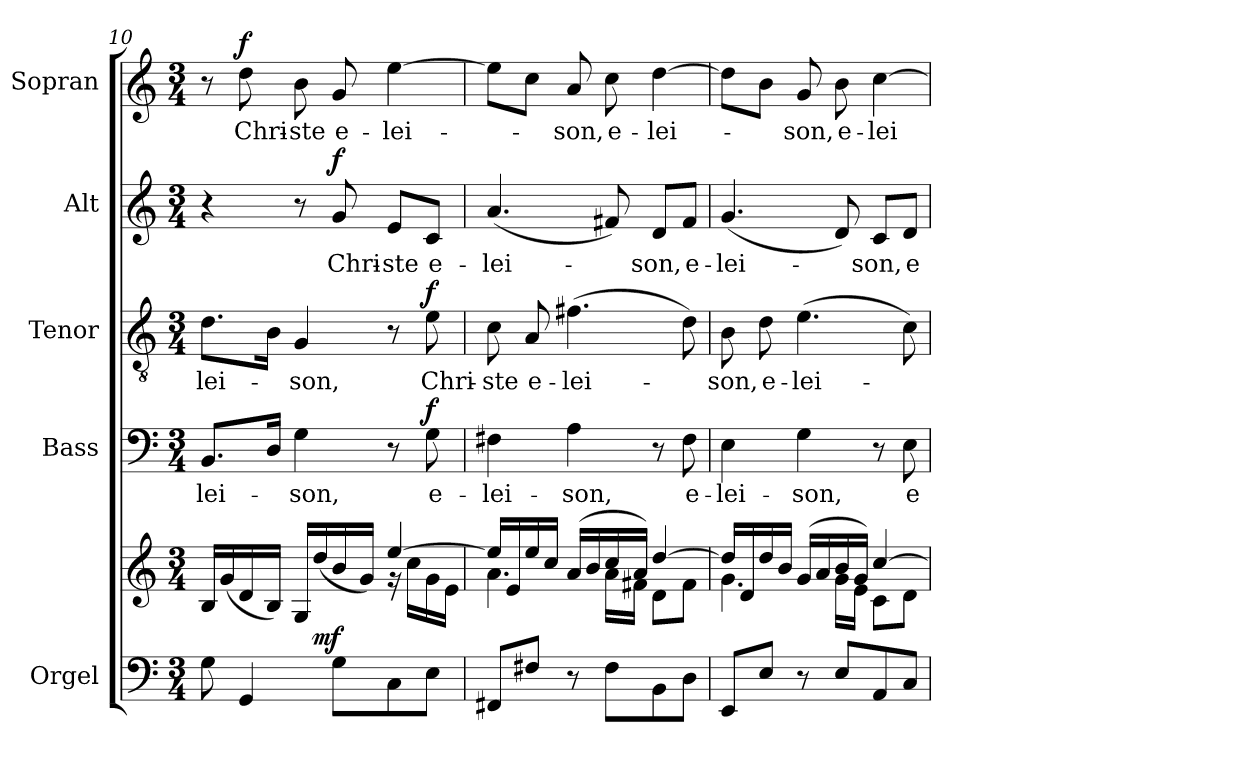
**kern	**kern	**dynam	**kern	**text	**dynam	**kern	**text	**dynam	**kern	**text	**dynam	**kern	**text	**dynam
*part5	*part5	*part5	*part4	*part4	*part4	*part3	*part3	*part3	*part2	*part2	*part2	*part1	*part1	*part1
*staff6	*staff5	*staff5/6	*staff4	*staff4	*staff4	*staff3	*staff3	*staff3	*staff2	*staff2	*staff2	*staff1	*staff1	*staff1
*I"Orgel	*	*	*I"Bass	*	*	*I"Tenor	*	*	*I"Alt	*	*	*I"Sopran	*	*
*I'Org.	*	*	*I'B.	*	*	*I'T.	*	*	*I'A.	*	*	*I'S.	*	*
*clefF4	*clefG2	*	*clefF4	*	*	*clefGv2	*	*	*clefG2	*	*	*clefG2	*	*
*k[]	*k[]	*	*k[]	*	*	*k[]	*	*	*k[]	*	*	*k[]	*	*
*C:	*C:	*	*C:	*	*	*C:	*	*	*C:	*	*	*C:	*	*
*M3/4	*M3/4	*	*M3/4	*	*	*M3/4	*	*	*M3/4	*	*	*M3/4	*	*
=10	=10	=10	=10	=10	=10	=10	=10	=10	=10	=10	=10	=10	=10	=10
*	*^	*	*	*	*	*	*	*	*	*	*	*	*	*
!	!	!	!	!	!LO:LY:b	!	!	!LO:LY:b	!	!	!	!	!	!	!
8G\	16B/LL	2ryy	.	8.BB/L	-lei-	.	8.d\L	-lei-	.	4r	.	.	8r	.	.
.	(>16g/	.	.	.	.	.	.	.	.	.	.	.	.	.	.
!	!	!	!	!	!	!	!	!	!	!	!	!	!	!LO:LY:b	!LO:DY:a
4GG/	16d/	.	.	.	.	.	.	.	.	.	.	.	8dd\	Chri-	f
.	16B/JJ)	.	.	16D/Jk	.	.	16B\Jk	.	.	.	.	.	.	.	.
!	!	!	!	!	!LO:LY:b	!	!	!LO:LY:b	!	!	!	!	!	!LO:LY:b	!
.	16G/LL	.	.	4G\	-son,	.	4G/	-son,	.	8r	.	.	8b\	-ste	.
!	!	!	!LO:DY:b	!	!	!	!	!	!	!	!	!	!	!	!
.	(>16dd/	.	mf	.	.	.	.	.	.	.	.	.	.	.	.
!	!	!	!	!	!	!	!	!	!	!	!LO:LY:b	!LO:DY:a	!	!LO:LY:b	!
8G\L	16b/	.	.	.	.	.	.	.	.	8g/	Chri-	f	8g/	e-	.
.	16g/JJ)	.	.	.	.	.	.	.	.	.	.	.	.	.	.
!	!	!	!	!	!	!	!	!	!	!	!LO:LY:b	!	!	!LO:LY:b	!
8C\	[>4ee/	16rf	.	8r	.	.	8r	.	.	8e/L	-ste	.	[4ee\	-lei-	.
.	.	16cc\LL	.	.	.	.	.	.	.	.	.	.	.	.	.
!	!	!	!	!	!LO:LY:b	!LO:DY:a	!	!LO:LY:b	!LO:DY:a	!	!LO:LY:b	!	!	!	!
8E\J	.	16g\	.	8G\	e-	f	8e\	Chri-	f	8c/J	e-	.	.	.	.
.	.	16e\JJ	.	.	.	.	.	.	.	.	.	.	.	.	.
!!LO:PB:g=z
=11	=11	=11	=11	=11	=11	=11	=11	=11	=11	=11	=11	=11	=11	=11	=11
!	!	!	!	!	!LO:LY:b	!	!	!LO:LY:b	!	!	!LO:LY:b	!	!	!	!
8FF#X/L	16ee/LL]	4.a\	.	4F#X\	-lei-	.	8c\	-ste	.	(<4.a/	-lei-	.	8ee\L]	.	.
.	16e/	.	.	.	.	.	.	.	.	.	.	.	.	.	.
!	!	!	!	!	!	!	!	!LO:LY:b	!	!	!	!	!	!	!
8F#X/J	16ee/	.	.	.	.	.	8A/	e-	.	.	.	.	8cc\J	.	.
.	16cc/JJ	.	.	.	.	.	.	.	.	.	.	.	.	.	.
!	!	!	!	!	!LO:LY:b	!	!	!LO:LY:b	!	!	!	!	!	!LO:LY:b	!
8r	(>16a/LL	.	.	4A\	-son,	.	(>4.f#X\	-lei-	.	.	.	.	8a/	-son,	.
.	16b/	.	.	.	.	.	.	.	.	.	.	.	.	.	.
!	!	!	!	!	!	!	!	!	!	!	!	!	!	!LO:LY:b	!
8F#\L	16cc/	16a\LL	.	.	.	.	.	.	.	8f#X/)	.	.	8cc\	e-	.
.	16a/JJ)	16f#X\JJ	.	.	.	.	.	.	.	.	.	.	.	.	.
!	!	!	!	!	!	!	!	!	!	!	!LO:LY:b	!	!	!LO:LY:b	!
8BB\	[>4dd/	8d\L	.	8r	.	.	.	.	.	8d/L	-son,	.	[4dd\	-lei-	.
!	!	!	!	!	!LO:LY:b	!	!	!	!	!	!LO:LY:b	!	!	!	!
8D\J	.	8f#\J	.	8F#\	e-	.	8d\)	.	.	8f#/J	e-	.	.	.	.
=12	=12	=12	=12	=12	=12	=12	=12	=12	=12	=12	=12	=12	=12	=12	=12
!	!	!	!	!	!LO:LY:b	!	!	!LO:LY:b	!	!	!LO:LY:b	!	!	!	!
8EE/L	16dd/LL]	4.g\	.	4E\	-lei-	.	8B\	-son,	.	(<4.g/	-lei-	.	8dd\L]	.	.
.	16d/	.	.	.	.	.	.	.	.	.	.	.	.	.	.
!	!	!	!	!	!	!	!	!LO:LY:b	!	!	!	!	!	!	!
8E/J	16dd/	.	.	.	.	.	8d\	e-	.	.	.	.	8b\J	.	.
.	16b/JJ	.	.	.	.	.	.	.	.	.	.	.	.	.	.
!	!	!	!	!	!LO:LY:b	!	!	!LO:LY:b	!	!	!	!	!	!LO:LY:b	!
8r	(>16g/LL	.	.	4G\	-son,	.	(>4.e\	-lei-	.	.	.	.	8g/	-son,	.
.	16a/	.	.	.	.	.	.	.	.	.	.	.	.	.	.
!	!	!	!	!	!	!	!	!	!	!	!	!	!	!LO:LY:b	!
8E/L	16b/	16g\LL	.	.	.	.	.	.	.	8d/)	.	.	8b\	e-	.
.	16g/JJ)	16e\JJ	.	.	.	.	.	.	.	.	.	.	.	.	.
!	!	!	!	!	!	!	!	!	!	!	!LO:LY:b	!	!	!LO:LY:b	!
8AA/	[>4cc/	8c\L	.	8r	.	.	.	.	.	8c/L	-son,	.	[4cc\	-lei-	.
!	!	!	!	!	!LO:LY:b	!	!	!	!	!	!LO:LY:b	!	!	!	!
8C/J	.	8d\J	.	8E\	e-	.	8c\)	.	.	8d/J	e-	.	.	.	.
*	*v	*v	*	*	*	*	*	*	*	*	*	*	*	*	*
=	=	=	=	=	=	=	=	=	=	=	=	=	=	=
*-	*-	*-	*-	*-	*-	*-	*-	*-	*-	*-	*-	*-	*-	*-
